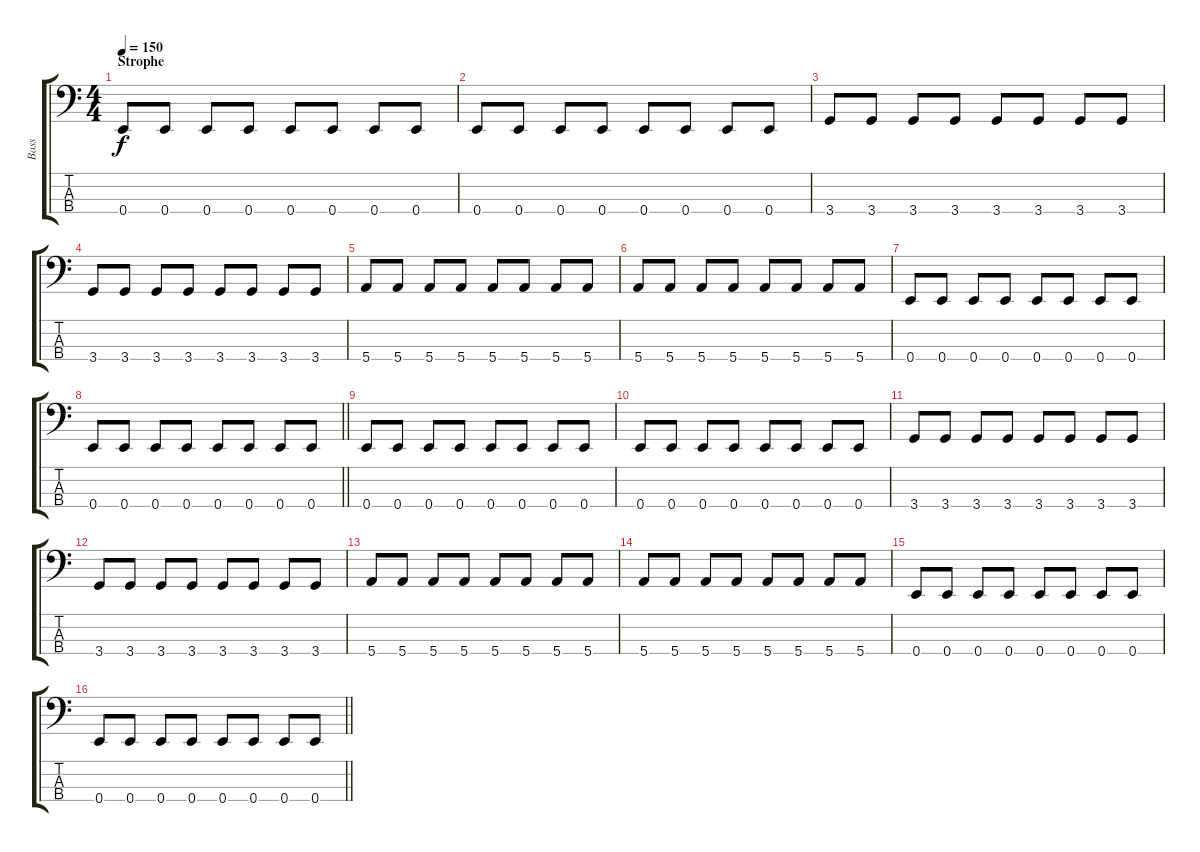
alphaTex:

\track ("Bass" "Bass") {instrument electricbassfinger}
\staff {score tabs}
\tuning (G2 D2 A1 E1) {hide}
\ts (4 4)
\section ("" "Strophe")
\tempo 150
\clef f4
\ks c
0.4.8{dy f} 0.4.8 0.4.8 0.4.8 0.4.8 0.4.8 0.4.8 0.4.8 |
0.4.8 0.4.8 0.4.8 0.4.8 0.4.8 0.4.8 0.4.8 0.4.8 |
3.4.8 3.4.8 3.4.8 3.4.8 3.4.8 3.4.8 3.4.8 3.4.8 |
3.4.8 3.4.8 3.4.8 3.4.8 3.4.8 3.4.8 3.4.8 3.4.8 |
5.4.8 5.4.8 5.4.8 5.4.8 5.4.8 5.4.8 5.4.8 5.4.8 |
5.4.8 5.4.8 5.4.8 5.4.8 5.4.8 5.4.8 5.4.8 5.4.8 |
0.4.8 0.4.8 0.4.8 0.4.8 0.4.8 0.4.8 0.4.8 0.4.8 |
\barLineRight lightlight
0.4.8 0.4.8 0.4.8 0.4.8 0.4.8 0.4.8 0.4.8 0.4.8 |
0.4.8 0.4.8 0.4.8 0.4.8 0.4.8 0.4.8 0.4.8 0.4.8 |
0.4.8 0.4.8 0.4.8 0.4.8 0.4.8 0.4.8 0.4.8 0.4.8 |
3.4.8 3.4.8 3.4.8 3.4.8 3.4.8 3.4.8 3.4.8 3.4.8 |
3.4.8 3.4.8 3.4.8 3.4.8 3.4.8 3.4.8 3.4.8 3.4.8 |
5.4.8 5.4.8 5.4.8 5.4.8 5.4.8 5.4.8 5.4.8 5.4.8 |
5.4.8 5.4.8 5.4.8 5.4.8 5.4.8 5.4.8 5.4.8 5.4.8 |
0.4.8 0.4.8 0.4.8 0.4.8 0.4.8 0.4.8 0.4.8 0.4.8 |
\barLineRight lightlight
0.4.8 0.4.8 0.4.8 0.4.8 0.4.8 0.4.8 0.4.8 0.4.8
